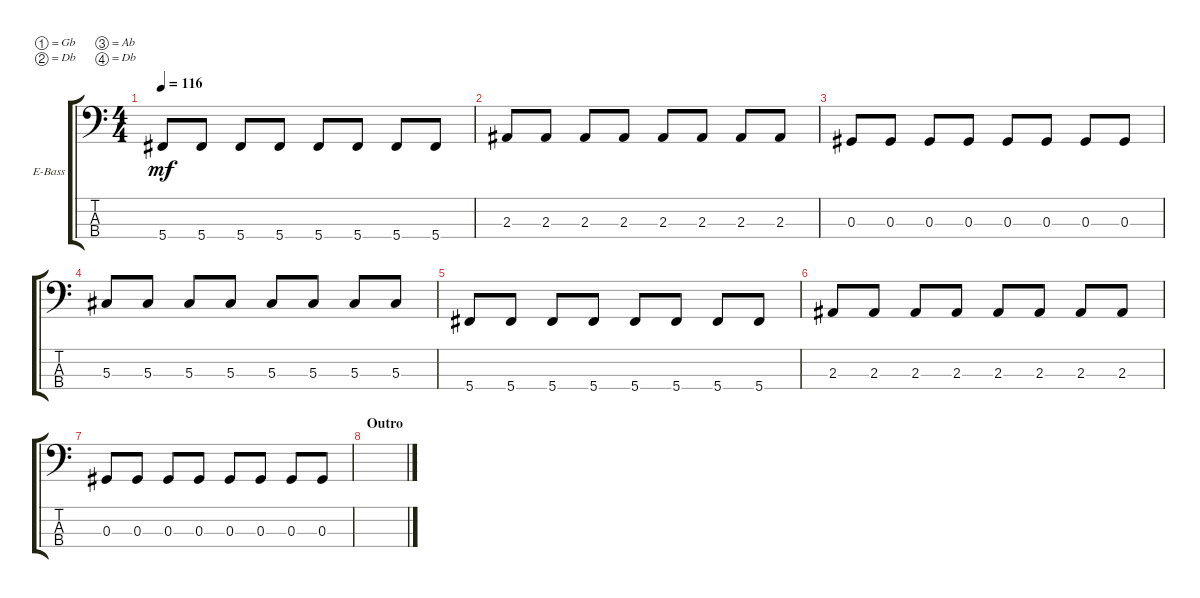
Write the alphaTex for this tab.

\defaultSystemsLayout 4
\bracketExtendMode groupsimilarinstruments
\firstSystemTrackNameOrientation horizontal
\otherSystemsTrackNameOrientation horizontal
\track ("Electric Bass" "E-Bass") {instrument electricbassfinger}
\staff {score tabs}
\tuning (Gb2 Db2 Ab1 Db1)
\ts (4 4)
\tempo 116
\clef f4
\ks c
5.4.8{dy mf} 5.4.8 5.4.8 5.4.8 5.4.8 5.4.8 5.4.8 5.4.8 |
2.3.8 2.3.8 2.3.8 2.3.8 2.3.8 2.3.8 2.3.8 2.3.8 |
0.3.8 0.3.8 0.3.8 0.3.8 0.3.8 0.3.8 0.3.8 0.3.8 |
5.3.8 5.3.8 5.3.8 5.3.8 5.3.8 5.3.8 5.3.8 5.3.8 |
5.4.8 5.4.8 5.4.8 5.4.8 5.4.8 5.4.8 5.4.8 5.4.8 |
2.3.8 2.3.8 2.3.8 2.3.8 2.3.8 2.3.8 2.3.8 2.3.8 |
0.3.8 0.3.8 0.3.8 0.3.8 0.3.8 0.3.8 0.3.8 0.3.8 |
\section ("" "Outro")
